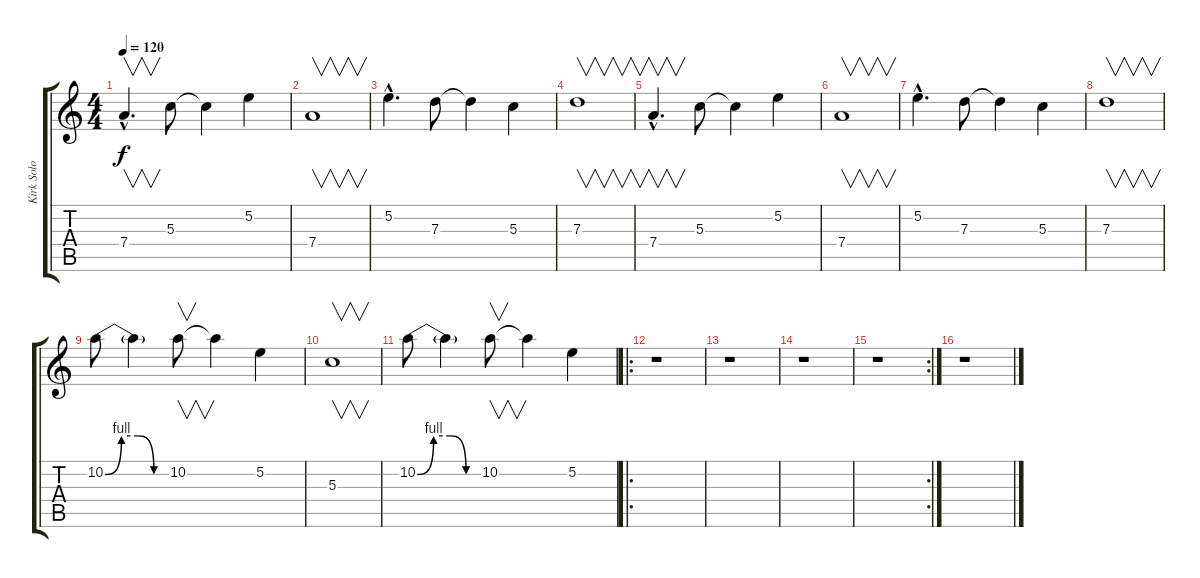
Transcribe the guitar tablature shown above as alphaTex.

\track ("Kirk Solo" "Kirk Solo") {instrument distortionguitar}
\staff {score tabs}
\tuning (E4 B3 G3 D3 A2 E2) {hide}
\ts (4 4)
\tempo 120
\clef g2
\ks c
7.4{hac}.4{v d dy f} 5.3.8 5.3{t}.4 5.2.4 |
7.4.1{v} |
5.2{hac}.4{d} 7.3.8 7.3{t}.4 5.3.4 |
7.3.1{v} |
7.4{hac}.4{v d} 5.3.8 5.3{t}.4 5.2.4 |
7.4.1{v} |
5.2{hac}.4{d} 7.3.8 7.3{t}.4 5.3.4 |
7.3.1{v} |
10.2{be (custom 0 0 15 4 30 4 45 0 60 0)}.8 10.2{t}.4 10.2.8{v} 10.2{t}.4 5.2.4 |
5.3.1{v} |
10.2{be (custom 0 0 15 4 30 4 45 0 60 0)}.8 10.2{t}.4 10.2.8{v} 10.2{t}.4 5.2.4 |
\ro
r.1 |
r.1 |
r.1 |
\rc 2
r.1 |
r.1
